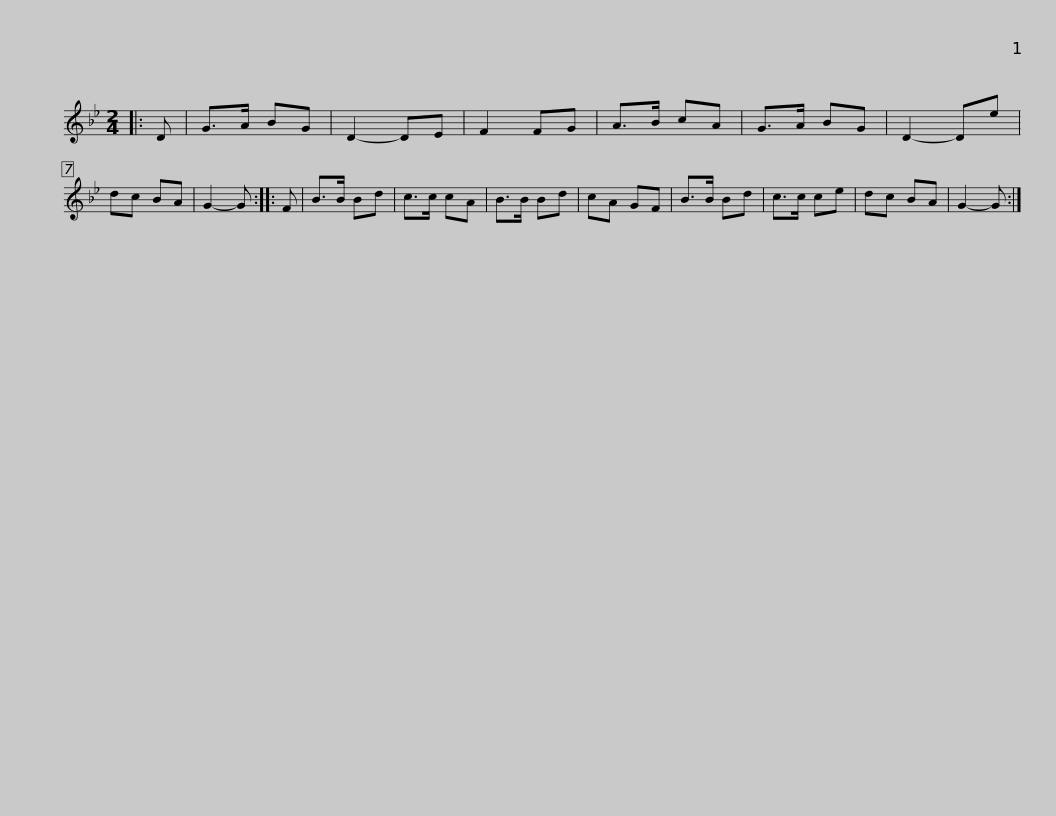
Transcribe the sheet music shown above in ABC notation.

X:1
L:1/8
M:2/4
I:linebreak $
K:Gmin
V:1 treble
V:1
|: D | G>A BG | D2- DE | F2 FG | A>B cA | %5
 G>A BG | D2- De | dc BA | G2- G :: F | %10
 B>B Bd |$ c>c cA | B>B Bd | cA GF | B>B Bd | %15
 c>c ce | dc BA | G2- G :| %18
